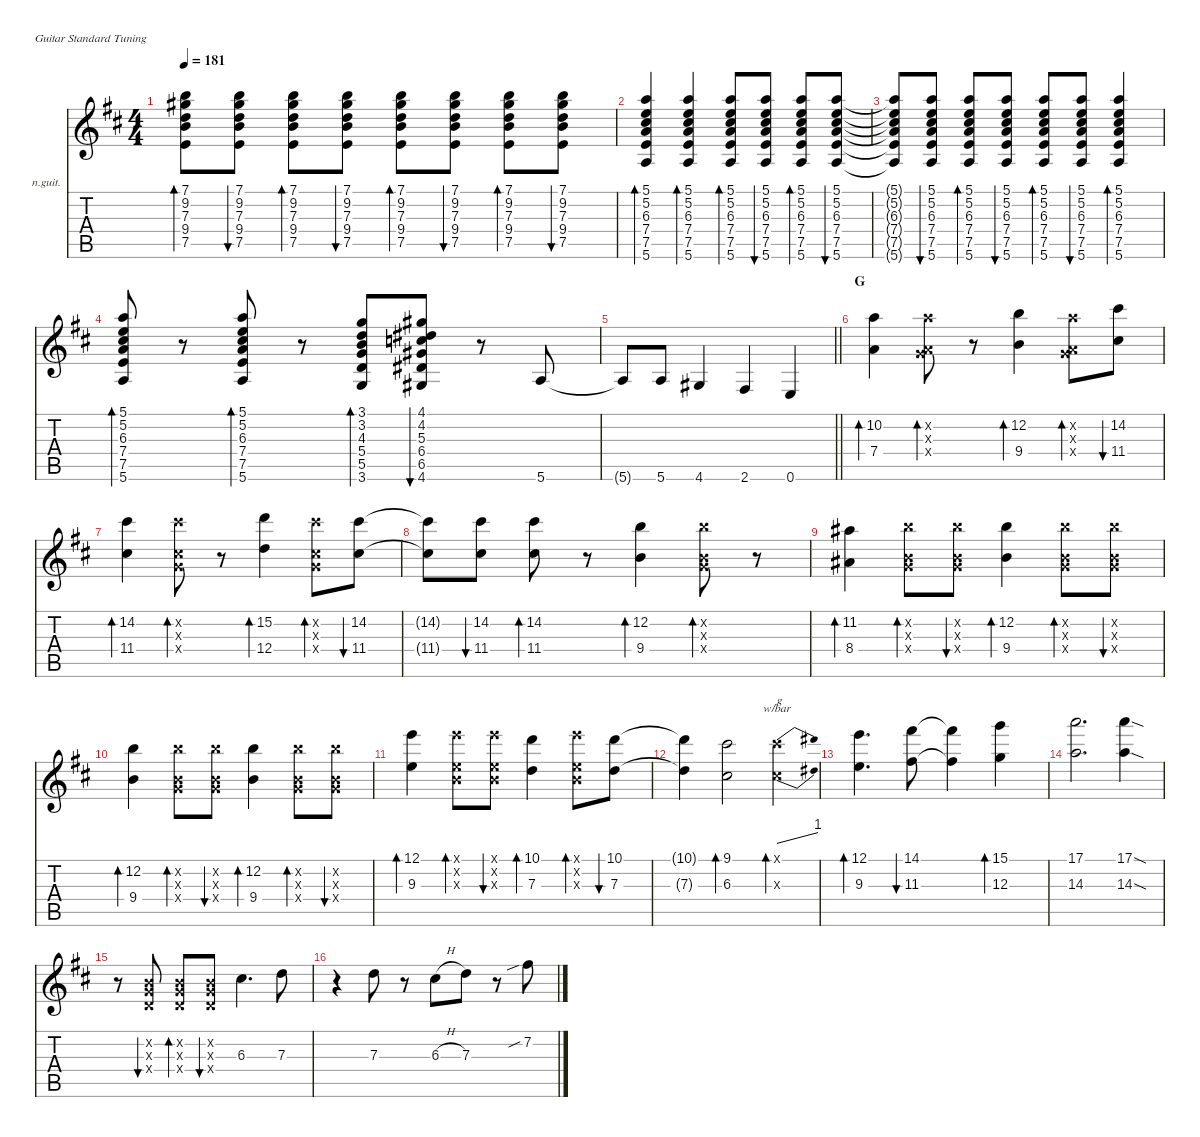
\hideDynamics
\bracketExtendMode nobrackets
\firstSystemTrackNameOrientation horizontal
\otherSystemsTrackNameOrientation horizontal
\track ("A.Guitar 2" "n.guit.") {instrument acousticguitarnylon}
\staff {score tabs}
\tuning (E4 B3 G3 D3 A2 E2)
\ts (4 4)
\tempo 181
\clef g2
\ks d
(7.1{acc forcenatural} 9.2{acc #} 7.3{acc forcenatural} 9.4{acc forcenatural} 7.5{acc forcenatural}).8{bd 30 dy f} (7.1{acc forcenatural} 9.2{acc #} 7.3{acc forcenatural} 9.4{acc forcenatural} 7.5{acc forcenatural}).8{bu 30} (7.1{acc forcenatural} 9.2{acc #} 7.3{acc forcenatural} 9.4{acc forcenatural} 7.5{acc forcenatural}).8{bd 30} (7.1{acc forcenatural} 9.2{acc #} 7.3{acc forcenatural} 9.4{acc forcenatural} 7.5{acc forcenatural}).8{bu 30} (7.1{acc forcenatural} 9.2{acc #} 7.3{acc forcenatural} 9.4{acc forcenatural} 7.5{acc forcenatural}).8{bd 30} (7.1{acc forcenatural} 9.2{acc #} 7.3{acc forcenatural} 9.4{acc forcenatural} 7.5{acc forcenatural}).8{bu 30} (7.1{acc forcenatural} 9.2{acc #} 7.3{acc forcenatural} 9.4{acc forcenatural} 7.5{acc forcenatural}).8{bd 30} (7.1{acc forcenatural} 9.2{acc #} 7.3{acc forcenatural} 9.4{acc forcenatural} 7.5{acc forcenatural}).8{bu 30} |
(5.1{acc forcenatural} 5.2{acc forcenatural} 6.3{acc #} 7.4{acc forcenatural} 7.5{acc forcenatural} 5.6{acc forcenatural}).4{bd 30} (5.1{acc forcenatural} 5.2{acc forcenatural} 6.3{acc #} 7.4{acc forcenatural} 7.5{acc forcenatural} 5.6{acc forcenatural}).4{bd 30} (5.1{acc forcenatural} 5.2{acc forcenatural} 6.3{acc #} 7.4{acc forcenatural} 7.5{acc forcenatural} 5.6{acc forcenatural}).8{bd 30} (5.1{acc forcenatural} 5.2{acc forcenatural} 6.3{acc #} 7.4{acc forcenatural} 7.5{acc forcenatural} 5.6{acc forcenatural}).8{bu 30} (5.1{acc forcenatural} 5.2{acc forcenatural} 6.3{acc #} 7.4{acc forcenatural} 7.5{acc forcenatural} 5.6{acc forcenatural}).8{bd 30} (5.1{acc forcenatural} 5.2{acc forcenatural} 6.3{acc #} 7.4{acc forcenatural} 7.5{acc forcenatural} 5.6{acc forcenatural}).8{bu 30} |
(5.1{t acc forcenatural} 5.2{t acc forcenatural} 6.3{t acc #} 7.4{t acc forcenatural} 7.5{t acc forcenatural} 5.6{t acc forcenatural}).8 (5.1{acc forcenatural} 5.2{acc forcenatural} 6.3{acc #} 7.4{acc forcenatural} 7.5{acc forcenatural} 5.6{acc forcenatural}).8{bu 30} (5.1{acc forcenatural} 5.2{acc forcenatural} 6.3{acc #} 7.4{acc forcenatural} 7.5{acc forcenatural} 5.6{acc forcenatural}).8{bd 30} (5.1{acc forcenatural} 5.2{acc forcenatural} 6.3{acc #} 7.4{acc forcenatural} 7.5{acc forcenatural} 5.6{acc forcenatural}).8{bu 30} (5.1{acc forcenatural} 5.2{acc forcenatural} 6.3{acc #} 7.4{acc forcenatural} 7.5{acc forcenatural} 5.6{acc forcenatural}).8{bd 30} (5.1{acc forcenatural} 5.2{acc forcenatural} 6.3{acc #} 7.4{acc forcenatural} 7.5{acc forcenatural} 5.6{acc forcenatural}).8{bu 30} (5.1{acc forcenatural} 5.2{acc forcenatural} 6.3{acc #} 7.4{acc forcenatural} 7.5{acc forcenatural} 5.6{acc forcenatural}).4{bd 30} |
(5.1{acc forcenatural} 5.2{acc forcenatural} 6.3{acc #} 7.4{acc forcenatural} 7.5{acc forcenatural} 5.6{acc forcenatural}).8{bd 30} r.8 (5.1{acc forcenatural} 5.2{acc forcenatural} 6.3{acc #} 7.4{acc forcenatural} 7.5{acc forcenatural} 5.6{acc forcenatural}).8{bd 30} r.8 (3.1{acc forcenatural} 3.2{acc forcenatural} 4.3{acc forcenatural} 5.4{acc forcenatural} 5.5{acc forcenatural} 3.6{acc forcenatural}).8{bd 30} (4.1{acc #} 4.2{acc #} 5.3{acc forcenatural} 6.4{acc #} 6.5{acc #} 4.6{acc #}).8{bu 30} r.8 5.6{acc forcenatural}.8 |
\barLineRight lightlight
5.6{t acc forcenatural}.8 5.6{acc forcenatural}.8 4.6{acc #}.4 2.6{acc #}.4 0.6{acc forcenatural}.4 |
\section ("" "G")
(10.2{acc forcenatural} 7.4{acc forcenatural}).4{bd 60} (10.2{x acc forcenatural} 0.3{x acc forcenatural} 7.4{x acc forcenatural}).8{bd 60} r.8 (12.2{acc forcenatural} 9.4{acc forcenatural}).4{bd 60} (10.2{x acc forcenatural} 0.3{x acc forcenatural} 7.4{x acc forcenatural}).8{bd 60} (14.2{acc #} 11.4{acc #}).8{bu 60} |
(14.2{acc #} 11.4{acc #}).4{bd 60} (14.2{x acc #} 0.3{x acc forcenatural} 11.4{x acc #}).8{bd 60} r.8 (15.2{acc forcenatural} 12.4{acc forcenatural}).4{bd 60} (14.2{x acc #} 0.3{x acc forcenatural} 11.4{x acc #}).8{bd 60} (14.2{acc #} 11.4{acc #}).8{bu 60} |
(14.2{t acc #} 11.4{t acc #}).8 (14.2{acc #} 11.4{acc #}).8{bu 60} (14.2{acc #} 11.4{acc #}).8{bd 60} r.8 (12.2{acc forcenatural} 9.4{acc forcenatural}).4{bd 60} (12.2{x acc forcenatural} 0.3{x acc forcenatural} 9.4{x acc forcenatural}).8{bd 60} r.8 |
(11.2{acc #} 8.4{acc #}).4{bd 60} (12.2{x acc forcenatural} 0.3{x acc forcenatural} 9.4{x acc forcenatural}).8{bd 60} (12.2{x acc forcenatural} 0.3{x acc forcenatural} 9.4{x acc forcenatural}).8{bu 60} (12.2{acc forcenatural} 9.4{acc forcenatural}).4{bd 60} (12.2{x acc forcenatural} 0.3{x acc forcenatural} 9.4{x acc forcenatural}).8{bd 60} (12.2{x acc forcenatural} 0.3{x acc forcenatural} 9.4{x acc forcenatural}).8{bu 60} |
(12.2{acc forcenatural} 9.4{acc forcenatural}).4{bd 60} (12.2{x acc forcenatural} 0.3{x acc forcenatural} 9.4{x acc forcenatural}).8{bd 60} (12.2{x acc forcenatural} 0.3{x acc forcenatural} 9.4{x acc forcenatural}).8{bu 60} (12.2{acc forcenatural} 9.4{acc forcenatural}).4{bd 60} (12.2{x acc forcenatural} 0.3{x acc forcenatural} 9.4{x acc forcenatural}).8{bd 60} (12.2{x acc forcenatural} 0.3{x acc forcenatural} 9.4{x acc forcenatural}).8{bu 60} |
(12.1{acc forcenatural} 9.3{acc forcenatural}).4{bd 60} (12.1{x acc forcenatural} 0.2{x acc forcenatural} 9.3{x acc forcenatural}).8{bd 60} (12.1{x acc forcenatural} 0.2{x acc forcenatural} 9.3{x acc forcenatural}).8{bu 60} (10.1{acc forcenatural} 7.3{acc forcenatural}).4{bd 60} (12.1{x acc forcenatural} 0.2{x acc forcenatural} 9.3{x acc forcenatural}).8{bd 60} (10.1{acc forcenatural} 7.3{acc forcenatural}).8{bu 60} |
(10.1{t acc forcenatural} 7.3{t acc forcenatural}).4 (9.1{acc #} 6.3{acc #}).2{bd 60} (9.1{x acc #} 6.3{x acc #}).4{tbe (dive default 0 0 60 4) bd 60 txt "g"} |
(12.1{acc forcenatural} 9.3{acc forcenatural}).4{d bd 60} (14.1{acc #} 11.3{acc #}).8{bu 60} (14.1{t acc #} 11.3{t acc #}).4 (15.1{acc forcenatural} 12.3{acc forcenatural}).4{bd 60} |
(17.1{acc forcenatural} 14.3{acc forcenatural}).2{d} (17.1{sod acc forcenatural} 14.3{sod acc forcenatural}).4 |
r.8 (0.2{x acc forcenatural} 0.3{x acc forcenatural} 0.4{x acc forcenatural}).8{bu 30} (0.2{x acc forcenatural} 0.3{x acc forcenatural} 0.4{x acc forcenatural}).8{bd 30} (0.2{x acc forcenatural} 0.3{x acc forcenatural} 0.4{x acc forcenatural}).8{bu 30} 6.3{acc #}.4{d} 7.3{acc forcenatural}.8 |
r.4 7.3{acc forcenatural}.8 r.8 6.3{h acc #}.8 7.3{acc forcenatural}.8 r.8 7.2{sib acc #}.8
